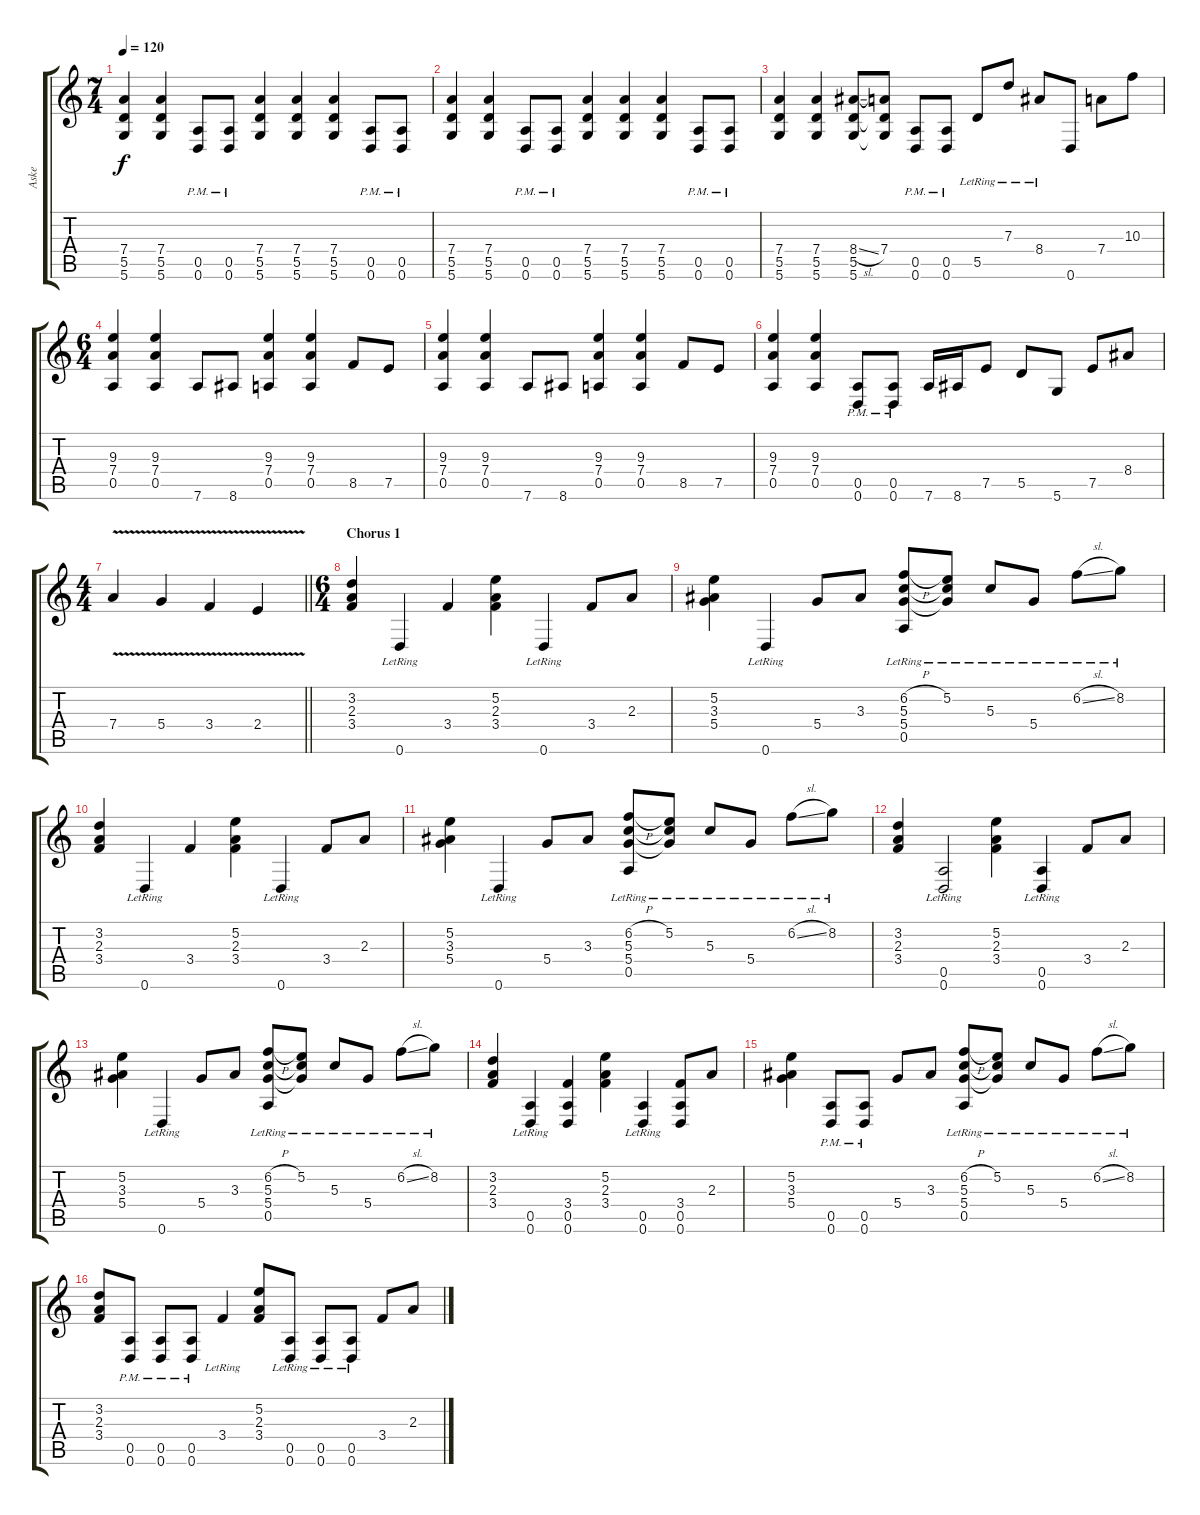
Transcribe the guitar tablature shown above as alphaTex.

\track ("Aske" "Aske") {instrument overdrivenguitar}
\staff {score tabs}
\tuning (E4 B3 G3 D3 A2 D2) {hide}
\ts (7 4)
\tempo 120
\clef g2
\ks c
(7.4 5.5 5.6).4{dy f} (7.4 5.5 5.6).4 (0.5{pm} 0.6{pm}).8 (0.5{pm} 0.6{pm}).8 (7.4 5.5 5.6).4 (7.4 5.5 5.6).4 (7.4 5.5 5.6).4 (0.5{pm} 0.6{pm}).8 (0.5{pm} 0.6{pm}).8 |
(7.4 5.5 5.6).4 (7.4 5.5 5.6).4 (0.5{pm} 0.6{pm}).8 (0.5{pm} 0.6{pm}).8 (7.4 5.5 5.6).4 (7.4 5.5 5.6).4 (7.4 5.5 5.6).4 (0.5{pm} 0.6{pm}).8 (0.5{pm} 0.6{pm}).8 |
(7.4 5.5 5.6).4 (7.4 5.5 5.6).4 (8.4{sl} 5.5 5.6).8 (7.4 5.5{t} 5.6{t}).8 (0.5{pm} 0.6{pm}).8 (0.5{pm} 0.6{pm}).8 5.5{lr}.8 7.3{lr}.8 8.4{lr}.8 0.6.8 7.4.8 10.3.8 |
\ts (6 4)
(9.3 7.4 0.5).4 (9.3 7.4 0.5).4 7.6.8 8.6.8 (9.3 7.4 0.5).4 (9.3 7.4 0.5).4 8.5.8 7.5.8 |
(9.3 7.4 0.5).4 (9.3 7.4 0.5).4 7.6.8 8.6.8 (9.3 7.4 0.5).4 (9.3 7.4 0.5).4 8.5.8 7.5.8 |
(9.3 7.4 0.5).4 (9.3 7.4 0.5).4 (0.5{pm} 0.6{pm}).8 (0.5{pm} 0.6{pm}).8 7.6.16 8.6.16 7.5.8 5.5.8 5.6.8 7.5.8 8.4.8 |
\ts (4 4)
\barLineRight lightlight
7.4{v}.4 5.4{v}.4 3.4{v}.4 2.4{v}.4 |
\ts (6 4)
\section ("" "Chorus 1")
(3.2 2.3 3.4).4 0.6{lr}.4 3.4.4 (5.2 2.3 3.4).4 0.6{lr}.4 3.4.8 2.3.8 |
(5.2 3.3 5.4).4 0.6{lr}.4 5.4.8 3.3.8 (6.2{h lr} 5.3{lr} 5.4{lr} 0.5{lr}).8 (5.2{lr} 5.3{t} 5.4{t}).8 5.3{lr}.8 5.4{lr}.8 6.2{sl lr}.8 8.2{lr}.8 |
(3.2 2.3 3.4).4 0.6{lr}.4 3.4.4 (5.2 2.3 3.4).4 0.6{lr}.4 3.4.8 2.3.8 |
(5.2 3.3 5.4).4 0.6{lr}.4 5.4.8 3.3.8 (6.2{h lr} 5.3{lr} 5.4{lr} 0.5{lr}).8 (5.2{lr} 5.3{t} 5.4{t}).8 5.3{lr}.8 5.4{lr}.8 6.2{sl lr}.8 8.2{lr}.8 |
(3.2 2.3 3.4).4 (0.5 0.6{lr}).2 (5.2 2.3 3.4).4 (0.5 0.6{lr}).4 3.4.8 2.3.8 |
(5.2 3.3 5.4).4 0.6{lr}.4 5.4.8 3.3.8 (6.2{h lr} 5.3{lr} 5.4{lr} 0.5{lr}).8 (5.2{lr} 5.3{t} 5.4{t}).8 5.3{lr}.8 5.4{lr}.8 6.2{sl lr}.8 8.2{lr}.8 |
(3.2 2.3 3.4).4 (0.5 0.6{lr}).4 (3.4 0.5 0.6).4 (5.2 2.3 3.4).4 (0.5 0.6{lr}).4 (3.4 0.5 0.6).8 2.3.8 |
(5.2 3.3 5.4).4 (0.5 0.6{pm}).8 (0.5 0.6{pm}).8 5.4.8 3.3.8 (6.2{h lr} 5.3{lr} 5.4{lr} 0.5{lr}).8 (5.2{lr} 5.3{t} 5.4{t}).8 5.3{lr}.8 5.4{lr}.8 6.2{sl lr}.8 8.2{lr}.8 |
(3.2 2.3 3.4).8 (0.5 0.6{pm}).8 (0.5 0.6{pm}).8 (0.5 0.6{pm}).8 3.4{lr}.4 (5.2 2.3 3.4).8 (0.5 0.6{lr}).8 (0.5 0.6{lr}).8 (0.5 0.6{lr}).8 3.4.8 2.3.8
